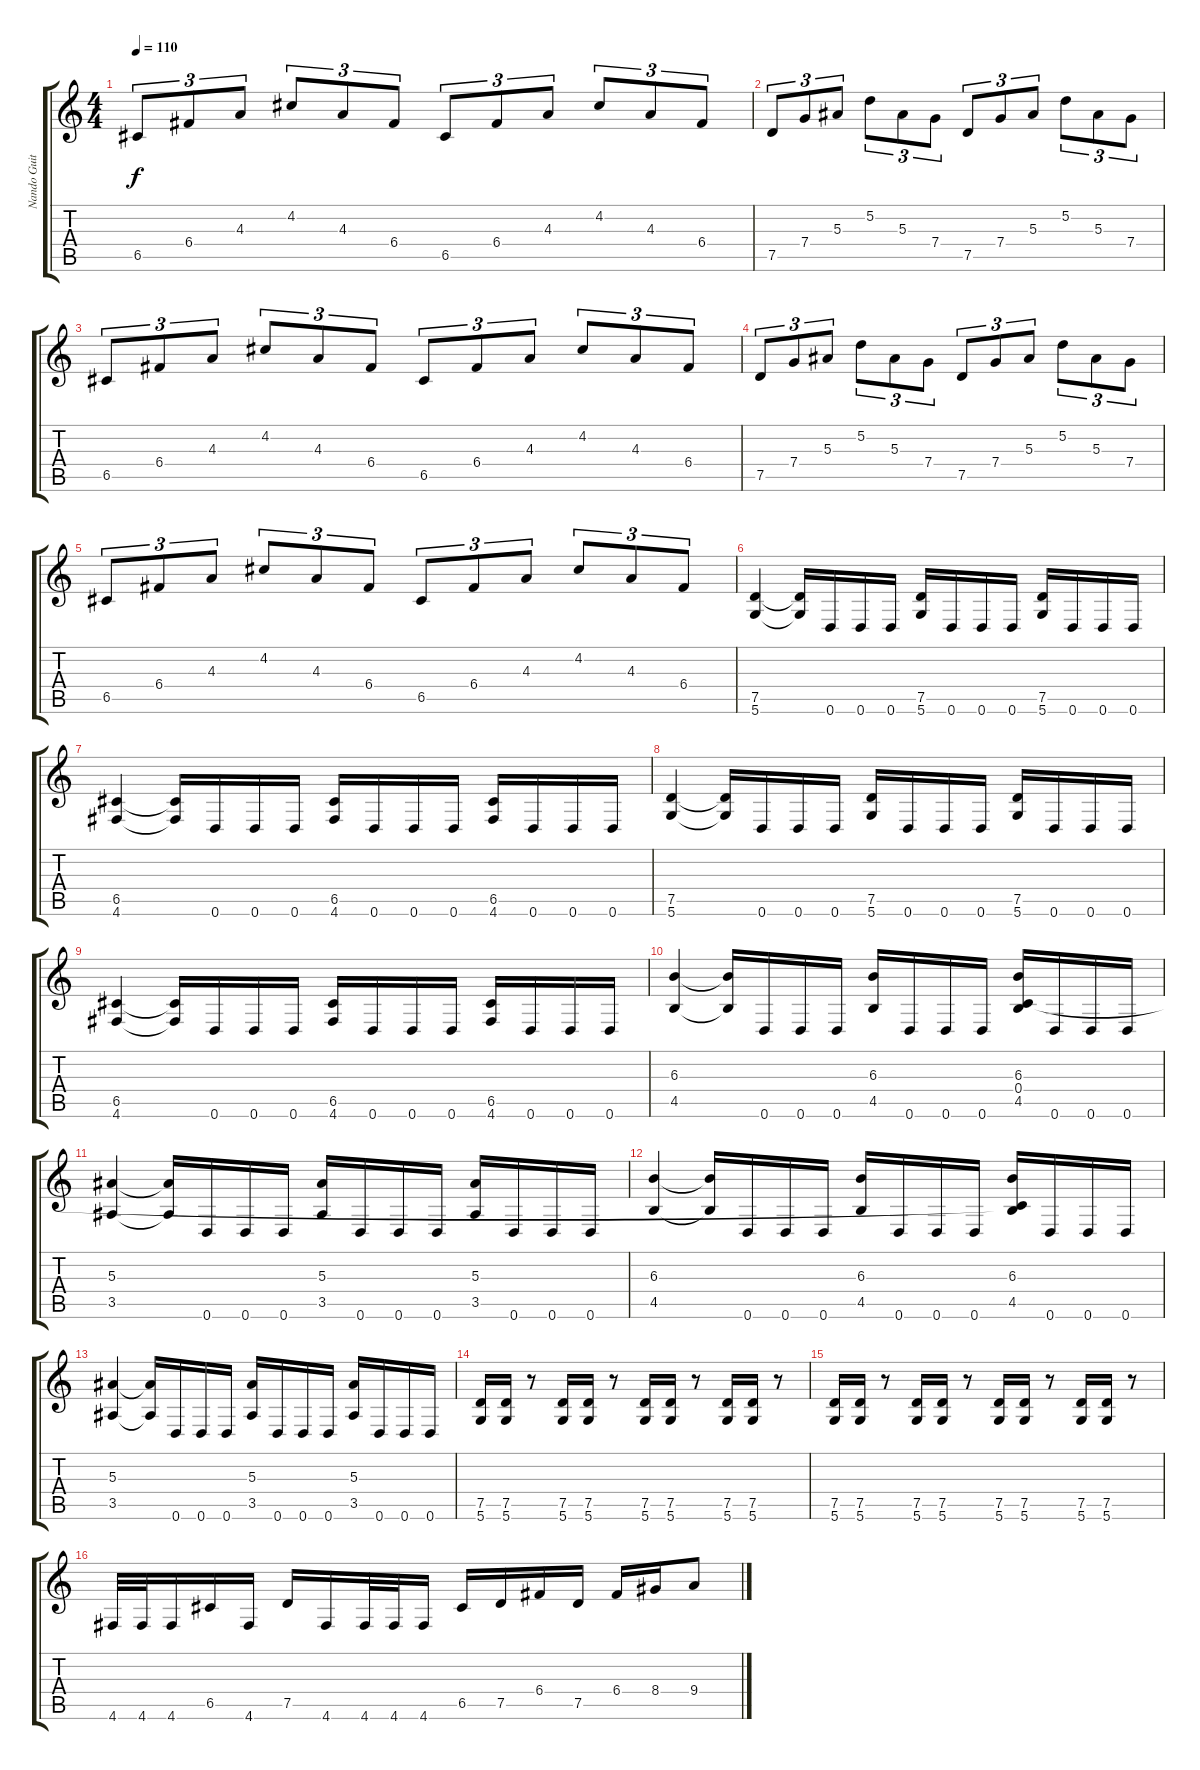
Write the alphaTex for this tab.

\track ("Nando Guitar 2" "Nando Guit") {instrument overdrivenguitar}
\staff {score tabs}
\tuning (D4 A3 F3 C3 G2 D2) {hide}
\ts (4 4)
\tempo 110
\clef g2
\ks c
6.5.8{tu (3 2) dy f} 6.4.8{tu (3 2)} 4.3.8{tu (3 2)} 4.2.8{tu (3 2)} 4.3.8{tu (3 2)} 6.4.8{tu (3 2)} 6.5.8{tu (3 2)} 6.4.8{tu (3 2)} 4.3.8{tu (3 2)} 4.2.8{tu (3 2)} 4.3.8{tu (3 2)} 6.4.8{tu (3 2)} |
7.5.8{tu (3 2)} 7.4.8{tu (3 2)} 5.3.8{tu (3 2)} 5.2.8{tu (3 2)} 5.3.8{tu (3 2)} 7.4.8{tu (3 2)} 7.5.8{tu (3 2)} 7.4.8{tu (3 2)} 5.3.8{tu (3 2)} 5.2.8{tu (3 2)} 5.3.8{tu (3 2)} 7.4.8{tu (3 2)} |
6.5.8{tu (3 2)} 6.4.8{tu (3 2)} 4.3.8{tu (3 2)} 4.2.8{tu (3 2)} 4.3.8{tu (3 2)} 6.4.8{tu (3 2)} 6.5.8{tu (3 2)} 6.4.8{tu (3 2)} 4.3.8{tu (3 2)} 4.2.8{tu (3 2)} 4.3.8{tu (3 2)} 6.4.8{tu (3 2)} |
7.5.8{tu (3 2)} 7.4.8{tu (3 2)} 5.3.8{tu (3 2)} 5.2.8{tu (3 2)} 5.3.8{tu (3 2)} 7.4.8{tu (3 2)} 7.5.8{tu (3 2)} 7.4.8{tu (3 2)} 5.3.8{tu (3 2)} 5.2.8{tu (3 2)} 5.3.8{tu (3 2)} 7.4.8{tu (3 2)} |
6.5.8{tu (3 2)} 6.4.8{tu (3 2)} 4.3.8{tu (3 2)} 4.2.8{tu (3 2)} 4.3.8{tu (3 2)} 6.4.8{tu (3 2)} 6.5.8{tu (3 2)} 6.4.8{tu (3 2)} 4.3.8{tu (3 2)} 4.2.8{tu (3 2)} 4.3.8{tu (3 2)} 6.4.8{tu (3 2)} |
(7.5 5.6).4 (7.5{t} 5.6{t}).16 0.6.16 0.6.16 0.6.16 (7.5 5.6).16 0.6.16 0.6.16 0.6.16 (7.5 5.6).16 0.6.16 0.6.16 0.6.16 |
(6.5 4.6).4 (6.5{t} 4.6{t}).16 0.6.16 0.6.16 0.6.16 (6.5 4.6).16 0.6.16 0.6.16 0.6.16 (6.5 4.6).16 0.6.16 0.6.16 0.6.16 |
(7.5 5.6).4 (7.5{t} 5.6{t}).16 0.6.16 0.6.16 0.6.16 (7.5 5.6).16 0.6.16 0.6.16 0.6.16 (7.5 5.6).16 0.6.16 0.6.16 0.6.16 |
(6.5 4.6).4 (6.5{t} 4.6{t}).16 0.6.16 0.6.16 0.6.16 (6.5 4.6).16 0.6.16 0.6.16 0.6.16 (6.5 4.6).16 0.6.16 0.6.16 0.6.16 |
(6.3 4.5).4 (6.3{t} 4.5{t}).16 0.6.16 0.6.16 0.6.16 (6.3 4.5).16 0.6.16 0.6.16 0.6.16 (6.3 0.4 4.5).16 0.6.16 0.6.16 0.6.16 |
(5.3 3.5).4 (5.3{t} 3.5{t}).16 0.6.16 0.6.16 0.6.16 (5.3 3.5).16 0.6.16 0.6.16 0.6.16 (5.3 3.5).16 0.6.16 0.6.16 0.6.16 |
(6.3 4.5).4 (6.3{t} 4.5{t}).16 0.6.16 0.6.16 0.6.16 (6.3 4.5).16 0.6.16 0.6.16 0.6.16 (6.3 0.4{t} 4.5).16 0.6.16 0.6.16 0.6.16 |
(5.3 3.5).4 (5.3{t} 3.5{t}).16 0.6.16 0.6.16 0.6.16 (5.3 3.5).16 0.6.16 0.6.16 0.6.16 (5.3 3.5).16 0.6.16 0.6.16 0.6.16 |
(7.5 5.6).16 (7.5 5.6).16 r.8 (7.5 5.6).16 (7.5 5.6).16 r.8 (7.5 5.6).16 (7.5 5.6).16 r.8 (7.5 5.6).16 (7.5 5.6).16 r.8 |
(7.5 5.6).16 (7.5 5.6).16 r.8 (7.5 5.6).16 (7.5 5.6).16 r.8 (7.5 5.6).16 (7.5 5.6).16 r.8 (7.5 5.6).16 (7.5 5.6).16 r.8 |
4.6.32 4.6.32 4.6.16 6.5.16 4.6.16 7.5.16 4.6.16 4.6.32 4.6.32 4.6.16 6.5.16 7.5.16 6.4.16 7.5.16 6.4.16 8.4.16 9.4.8
